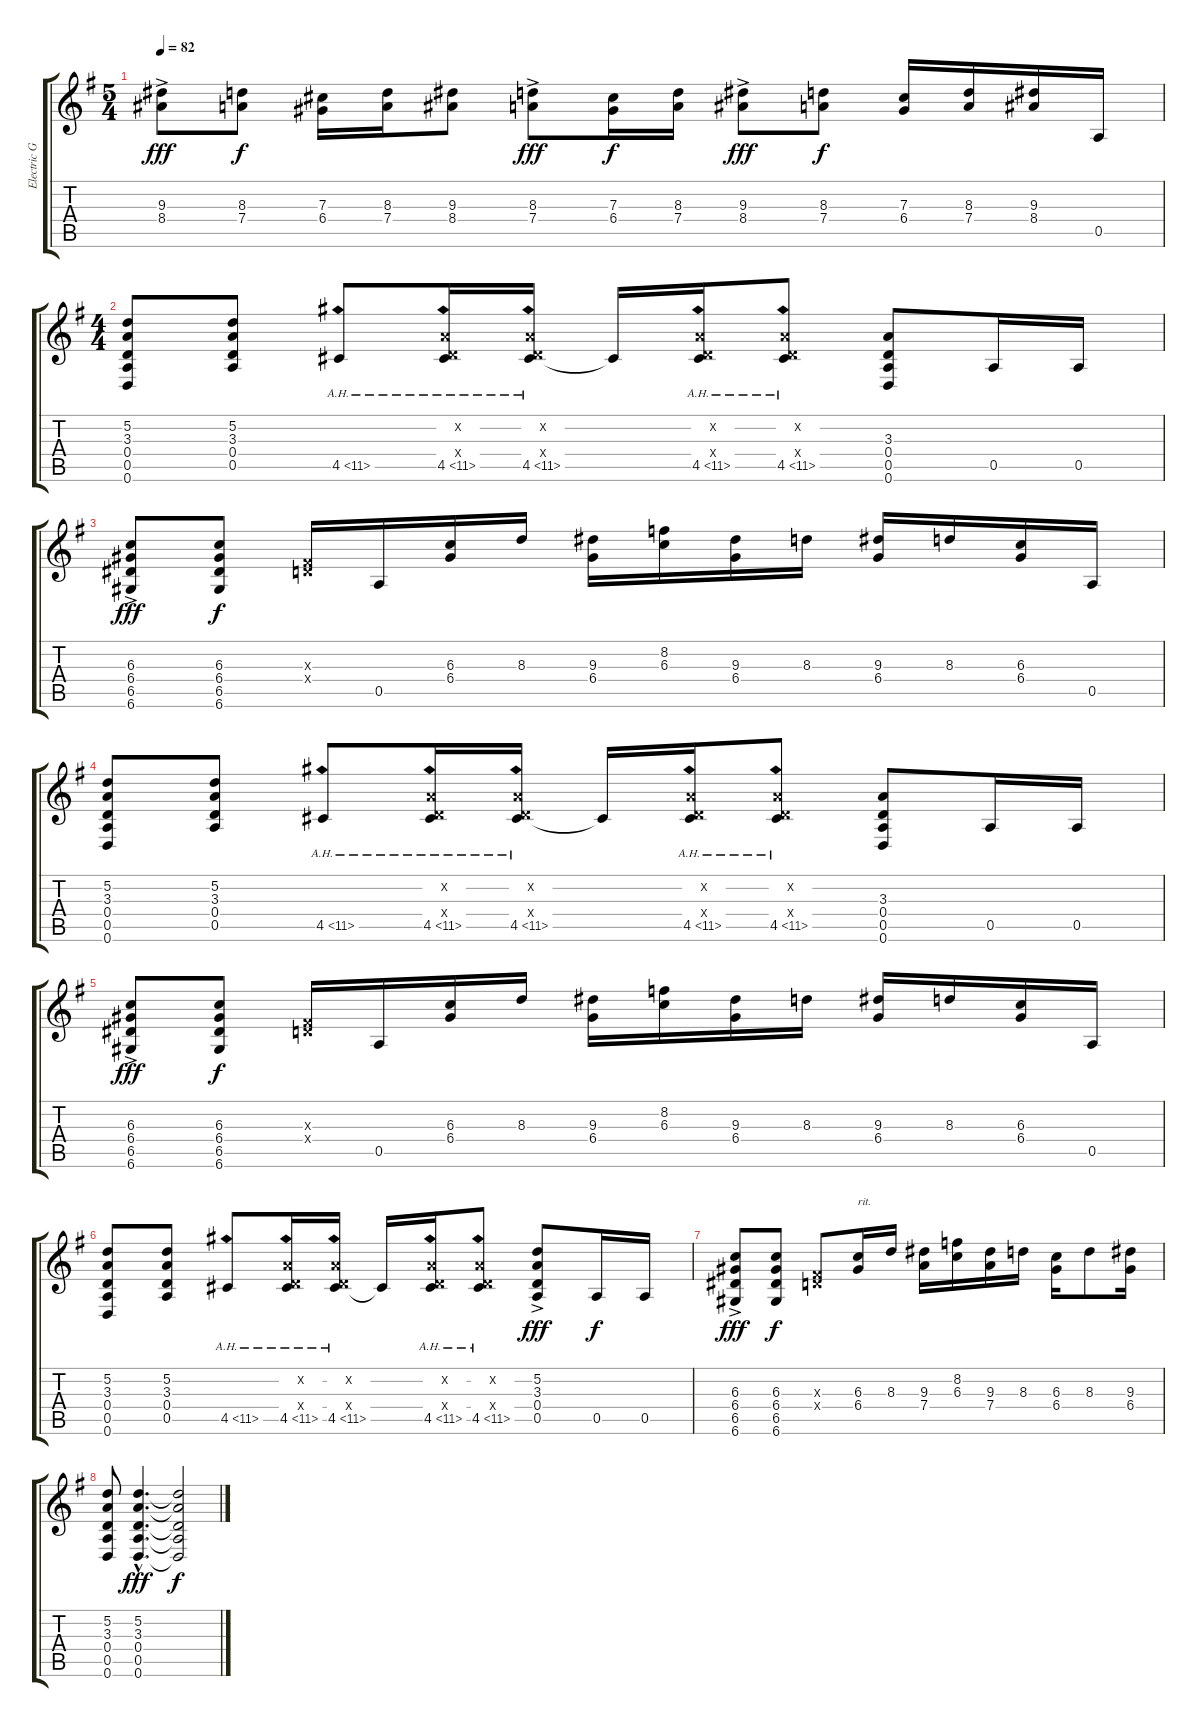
\track ("Electric Guitar 2 (heavy dist.)" "Electric G") {instrument distortionguitar}
\staff {score tabs}
\tuning (D4 A3 Gb3 D3 A2 D2) {hide}
\ts (5 4)
\tempo 82
\clef g2
\ks g
(9.3{ac} 8.4).8{dy fff} (8.3 7.4).8{dy f} (7.3 6.4).16 (8.3 7.4).16 (9.3 8.4).8 (8.3{ac} 7.4).8{dy fff} (7.3 6.4).16{dy f} (8.3 7.4).16 (9.3{ac} 8.4).8{dy fff} (8.3 7.4).8{dy f} (7.3 6.4).16 (8.3 7.4).16 (9.3 8.4).16 0.5.16 |
\ts (4 4)
(5.2 3.3 0.4 0.5 0.6).8 (5.2 3.3 0.4 0.5).8 4.5{ah 7}.8 (0.2{x} 0.4{x} 4.5{ah 7}).16 (0.2{x} 0.4{x} 4.5{ah 7}).16 4.5{t}.16 (0.2{x} 0.4{x} 4.5{ah 7}).16 (0.2{x} 0.4{x} 4.5{ah 7}).8 (3.3 0.4 0.5 0.6).8 0.5.16 0.5.16 |
(6.3{ac} 6.4{ac} 6.5{ac} 6.6{ac}).8{dy fff} (6.3 6.4 6.5 6.6).8{dy f} (0.3{x} 0.4{x}).16 0.5.16 (6.3 6.4).16 8.3.16 (9.3 6.4).16 (8.2 6.3).16 (9.3 6.4).16 8.3.16 (9.3 6.4).16 8.3.16 (6.3 6.4).16 0.5.16 |
(5.2 3.3 0.4 0.5 0.6).8 (5.2 3.3 0.4 0.5).8 4.5{ah 7}.8 (0.2{x} 0.4{x} 4.5{ah 7}).16 (0.2{x} 0.4{x} 4.5{ah 7}).16 4.5{t}.16 (0.2{x} 0.4{x} 4.5{ah 7}).16 (0.2{x} 0.4{x} 4.5{ah 7}).8 (3.3 0.4 0.5 0.6).8 0.5.16 0.5.16 |
(6.3{ac} 6.4{ac} 6.5{ac} 6.6{ac}).8{dy fff} (6.3 6.4 6.5 6.6).8{dy f} (0.3{x} 0.4{x}).16 0.5.16 (6.3 6.4).16 8.3.16 (9.3 6.4).16 (8.2 6.3).16 (9.3 6.4).16 8.3.16 (9.3 6.4).16 8.3.16 (6.3 6.4).16 0.5.16 |
(5.2 3.3 0.4 0.5 0.6).8 (5.2 3.3 0.4 0.5).8 4.5{ah 7}.8 (0.2{x} 0.4{x} 4.5{ah 7}).16 (0.2{x} 0.4{x} 4.5{ah 7}).16 4.5{t}.16 (0.2{x} 0.4{x} 4.5{ah 7}).16 (0.2{x} 0.4{x} 4.5{ah 7}).8 (5.2{ac} 3.3{ac} 0.4{ac} 0.5{ac}).8{dy fff} 0.5.16{dy f} 0.5.16 |
(6.3{ac} 6.4{ac} 6.5{ac} 6.6{ac}).8{dy fff} (6.3 6.4 6.5 6.6).8{dy f} (0.3{x} 0.4{x}).8 (6.3 6.4).16{txt "rit."} 8.3.16 (9.3 7.4).16 (8.2 6.3).16 (9.3 7.4).16 8.3.16 (6.3 6.4).16 8.3.8 (9.3 6.4).16 |
(5.2 3.3 0.4 0.5 0.6).8 (5.2{hac} 3.3{hac} 0.4{hac} 0.5{hac} 0.6{hac}).4{d dy fff} (5.2{t} 3.3{t} 0.4{t} 0.5{t} 0.6{t}).2{dy f}
